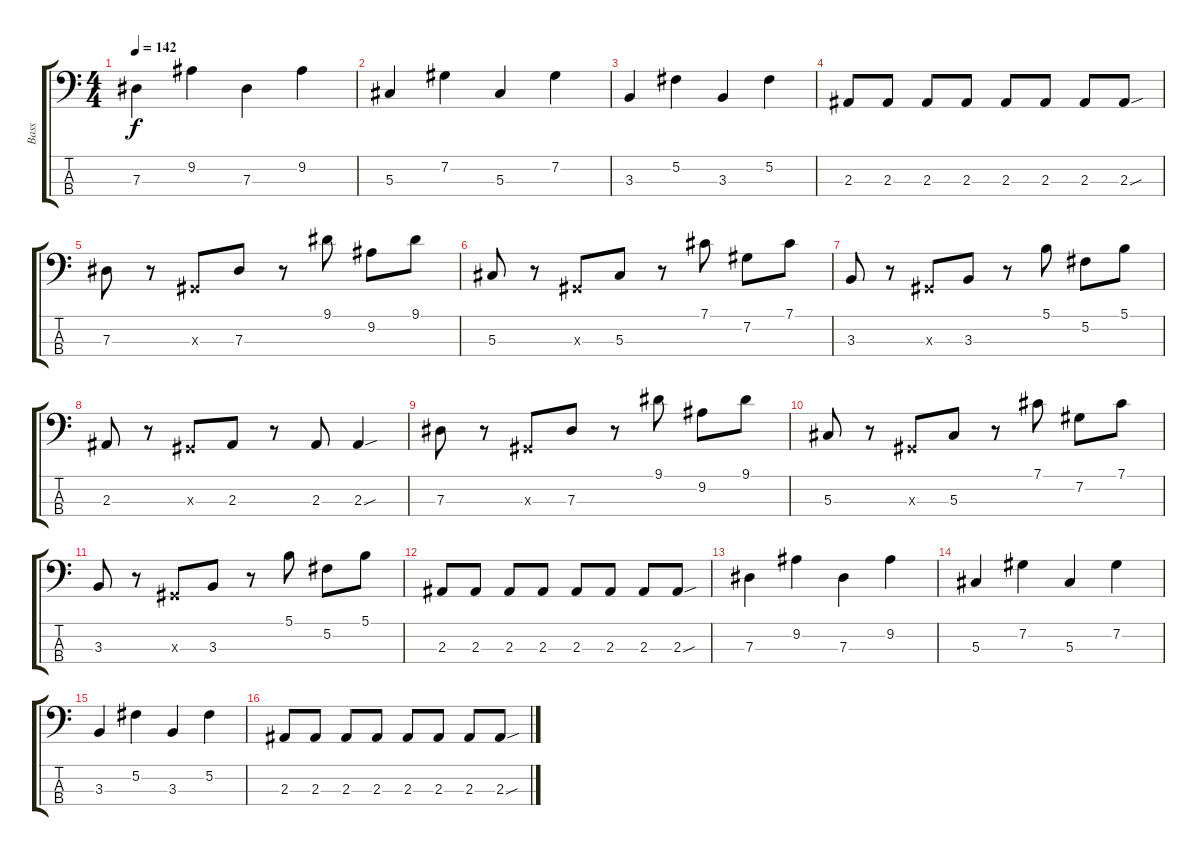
\track ("Bass" "Bass") {instrument electricbassfinger}
\staff {score tabs}
\tuning (Gb2 Db2 Ab1 Eb1) {hide}
\ts (4 4)
\tempo 142
\clef f4
\ks c
7.3.4{dy f} 9.2.4 7.3.4 9.2.4 |
5.3.4 7.2.4 5.3.4 7.2.4 |
3.3.4 5.2.4 3.3.4 5.2.4 |
2.3.8 2.3.8 2.3.8 2.3.8 2.3.8 2.3.8 2.3.8 2.3{sou}.8 |
7.3.8 r.8 0.3{x}.8 7.3.8 r.8 9.1.8 9.2.8 9.1.8 |
5.3.8 r.8 0.3{x}.8 5.3.8 r.8 7.1.8 7.2.8 7.1.8 |
3.3.8 r.8 0.3{x}.8 3.3.8 r.8 5.1.8 5.2.8 5.1.8 |
2.3.8 r.8 0.3{x}.8 2.3.8 r.8 2.3.8 2.3{sou}.4 |
7.3.8 r.8 0.3{x}.8 7.3.8 r.8 9.1.8 9.2.8 9.1.8 |
5.3.8 r.8 0.3{x}.8 5.3.8 r.8 7.1.8 7.2.8 7.1.8 |
3.3.8 r.8 0.3{x}.8 3.3.8 r.8 5.1.8 5.2.8 5.1.8 |
2.3.8 2.3.8 2.3.8 2.3.8 2.3.8 2.3.8 2.3.8 2.3{sou}.8 |
7.3.4 9.2.4 7.3.4 9.2.4 |
5.3.4 7.2.4 5.3.4 7.2.4 |
3.3.4 5.2.4 3.3.4 5.2.4 |
2.3.8 2.3.8 2.3.8 2.3.8 2.3.8 2.3.8 2.3.8 2.3{sou}.8
